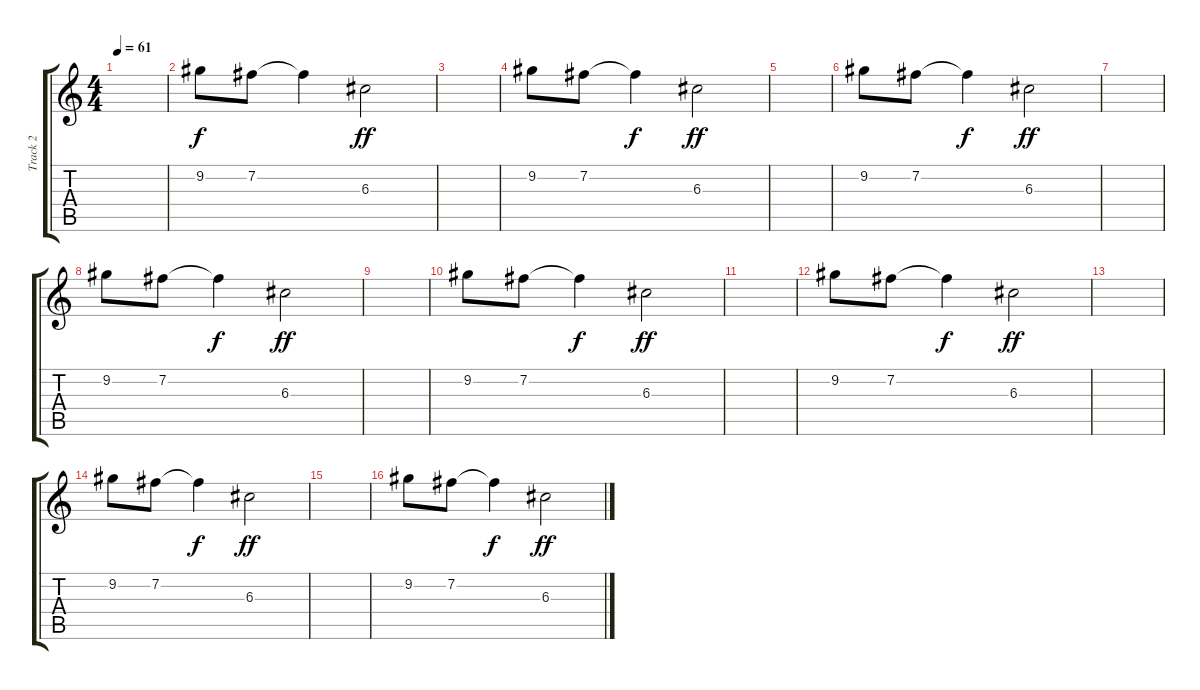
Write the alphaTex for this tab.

\track ("Track 2" "Track 2") {instrument electricguitarclean}
\staff {score tabs}
\tuning (E4 B3 G3 D3 A2 E2) {hide}
\ts (4 4)
\tempo 61
\clef g2
\ks c
|
9.2.8 7.2.8 7.2{t}.4{dy f} 6.3.2{dy ff} |
|
9.2.8 7.2.8 7.2{t}.4{dy f} 6.3.2{dy ff} |
|
9.2.8 7.2.8 7.2{t}.4{dy f} 6.3.2{dy ff} |
|
9.2.8 7.2.8 7.2{t}.4{dy f} 6.3.2{dy ff} |
|
9.2.8 7.2.8 7.2{t}.4{dy f} 6.3.2{dy ff} |
|
9.2.8 7.2.8 7.2{t}.4{dy f} 6.3.2{dy ff} |
|
9.2.8 7.2.8 7.2{t}.4{dy f} 6.3.2{dy ff} |
|
9.2.8 7.2.8 7.2{t}.4{dy f} 6.3.2{dy ff}
